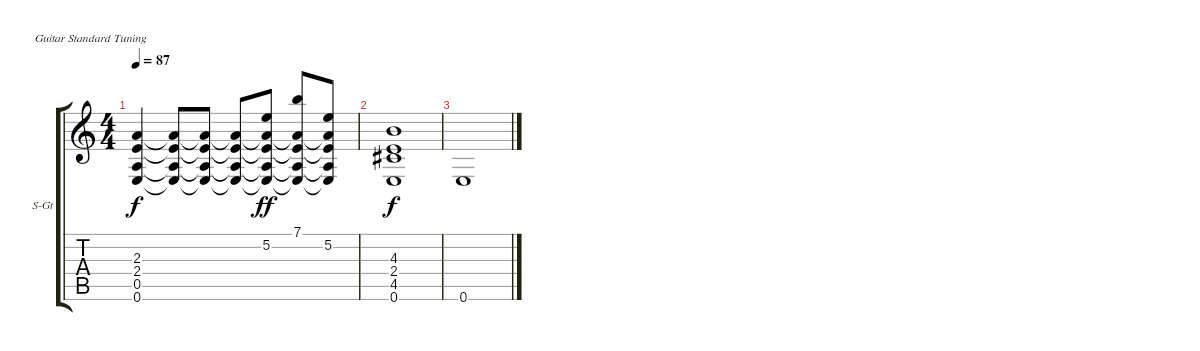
\defaultSystemsLayout 4
\bracketExtendMode groupsimilarinstruments
\firstSystemTrackNameOrientation horizontal
\otherSystemsTrackNameOrientation horizontal
\track ("Steel Guitar" "S-Gt") {instrument acousticguitarsteel}
\staff {score tabs}
\tuning (E4 B3 G3 D3 A2 E2)
\ts (4 4)
\tempo 87
\clef g2
\ks c
(2.3 2.4 0.5 0.6).4{dy f} (2.3{t} 2.4{t} 0.5{t} 0.6{t}).8 (2.3{t} 2.4{t} 0.5{t} 0.6{t}).8 (2.3{t} 2.4{t} 0.5{t} 0.6{t}).8 (2.3{t} 2.4{t} 0.5{t} 0.6{t} 5.2).8{dy ff} (2.3{t} 2.4{t} 0.5{t} 0.6{t} 7.1).8 (2.3{t} 2.4{t} 0.5{t} 0.6{t} 5.2).8 |
(2.4 4.3 4.5 0.6).1{dy f} |
0.6.1
